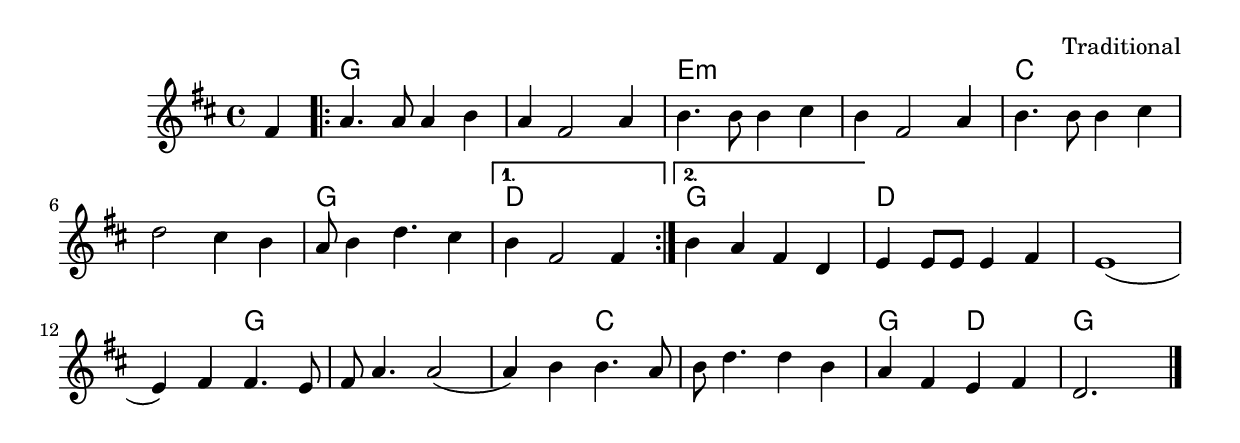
\version "2.16.0"

\header {
  %title = "Whiskey in the Jar"
  composer = "Traditional"
}

<<
    \chords {s4 g1*2 e:m c g1 d g d1*5/2 g1*2 c1*3/2 g2 d g1}
    \relative fis'
    {
      \time 4/4
      \key d \major
      \partial 4 fis4 | 
      
      \repeat volta 2
      {
          a4. a8 a4 b | 
          a fis2 a4 |
          b4. b8 b4 cis | 
          b fis2 a4 | 
          b4. b8 b4 cis |
          d2 cis4 b | 
          a8 b4 d4. cis4 |
      }
      \alternative
      {
        { b fis2 fis4 }
        { b a fis d }
      } 
      
      e e8 e e4 fis |
      e1( | 
      e4) fis fis4. e8 | 
      fis8 a4. a2( |
      a4) b b4. a8 | 
      b d4. d4 b | 
      a fis e fis | 
      d2. s4 \bar "|."
    }
>>

